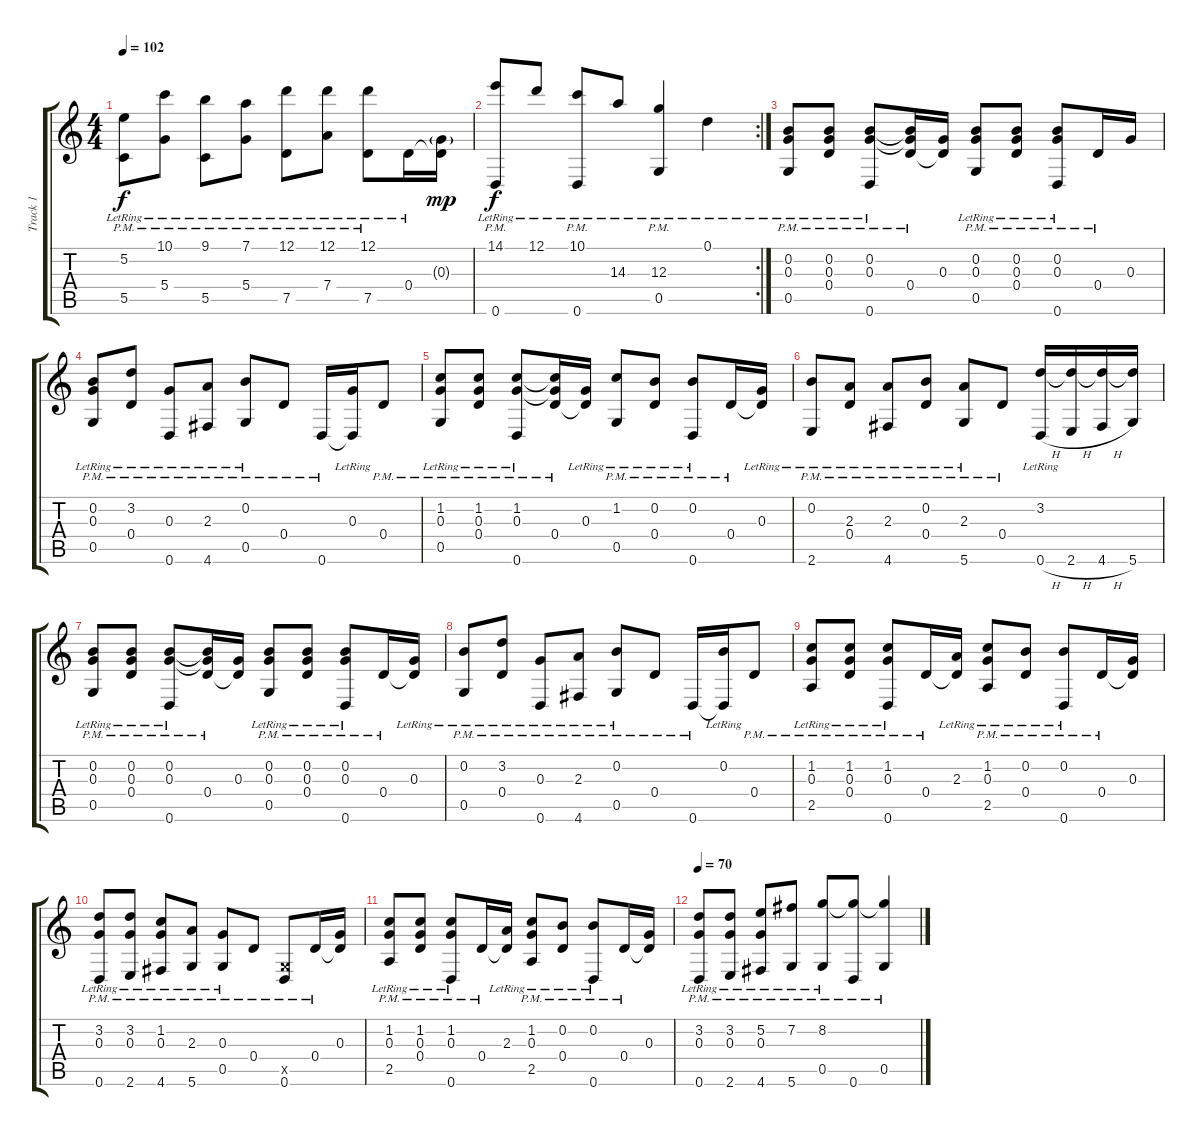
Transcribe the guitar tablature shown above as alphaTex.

\track ("Track 1" "Track 1") {instrument acousticguitarsteel}
\staff {score tabs}
\tuning (D4 B3 G3 D3 G2 D2) {hide}
\ts (4 4)
\tempo 102
\clef g2
\ks c
(5.2{lr} 5.5{pm}).8{dy f} (10.1{lr} 5.4{pm}).8 (9.1{lr} 5.5{pm}).8 (7.1{lr} 5.4{pm}).8 (12.1{lr} 7.5{pm}).8 (12.1{lr} 7.4{pm}).8 (12.1{lr} 7.5{pm}).8 0.4{lr}.16 (0.3{g} 0.4{t}).16{dy mp} |
\rc 2
(14.1{lr} 0.6{pm}).8{dy f} 12.1{lr}.8 (10.1{lr} 0.6{pm}).8 14.3{lr}.8 (12.3{lr} 0.5{pm}).4 0.1{lr}.4 |
(0.2{lr} 0.3{lr} 0.5{pm}).8 (0.2{lr} 0.3{lr} 0.4{pm}).8 (0.2{lr} 0.3{lr} 0.6{pm}).8 (0.2{t} 0.3{t} 0.4{pm}).16 (0.3 0.4{t}).16 (0.2{lr} 0.3{lr} 0.5{pm}).8 (0.2{lr} 0.3{lr} 0.4{pm}).8 (0.2{lr} 0.3{lr} 0.6{pm}).8 0.4{pm}.16 0.3.16 |
(0.2{lr} 0.3{lr} 0.5{pm}).8 (3.2{lr} 0.4{pm}).8 (0.3{lr} 0.6{pm}).8 (2.3{lr} 4.6{pm}).8 (0.2{lr} 0.5{pm}).8 0.4{pm}.8 0.6{pm}.16 (0.3{lr} 0.6{t}).16 0.4{pm}.8 |
(1.2{lr} 0.3{lr} 0.5{pm}).8 (1.2{lr} 0.3{lr} 0.4{pm}).8 (1.2{lr} 0.3{lr} 0.6{pm}).8 (1.2{t} 0.3{t} 0.4{pm}).16 (0.3{lr} 0.4{t}).16 (1.2{lr} 0.5{pm}).8 (0.2{lr} 0.4{pm}).8 (0.2{lr} 0.6{pm}).8 0.4{pm}.16 (0.3{lr} 0.4{t}).16 |
(0.2{lr} 2.6{pm}).8 (2.3{lr} 0.4{pm}).8 (2.3{lr} 4.6{pm}).8 (0.2{lr} 0.4{pm}).8 (2.3{lr} 5.6{pm}).8 0.4{pm}.8 (3.2{lr} 0.6{h}).16 (3.2{t} 2.6{h}).16 (3.2{t} 4.6{h}).16 (3.2{t} 5.6).16 |
(0.2{lr} 0.3{lr} 0.5{pm}).8 (0.2{lr} 0.3{lr} 0.4{pm}).8 (0.2{lr} 0.3{lr} 0.6{pm}).8 (0.2{t} 0.3{t} 0.4{pm}).16 (0.3 0.4{t}).16 (0.2{lr} 0.3{lr} 0.5{pm}).8 (0.2{lr} 0.3{lr} 0.4{pm}).8 (0.2{lr} 0.3{lr} 0.6{pm}).8 0.4{pm}.16 (0.3{lr} 0.4{t}).16 |
(0.2{lr} 0.5{pm}).8 (3.2{lr} 0.4{pm}).8 (0.3{lr} 0.6{pm}).8 (2.3{lr} 4.6{pm}).8 (0.2{lr} 0.5{pm}).8 0.4{pm}.8 0.6{pm}.16 (0.2{lr} 0.6{t}).16 0.4{pm}.8 |
(1.2{lr} 0.3{lr} 2.5{pm}).8 (1.2{lr} 0.3{lr} 0.4{pm}).8 (1.2{lr} 0.3{lr} 0.6{pm}).8 0.4{pm}.16 (2.3{lr} 0.4{t}).16 (1.2{lr} 0.3{lr} 2.5{pm}).8 (0.2{lr} 0.4{pm}).8 (0.2{lr} 0.6{pm}).8 0.4{pm}.16 (0.3 0.4{t}).16 |
(3.2{lr} 0.3{lr} 0.6{pm}).8 (3.2{lr} 0.3{lr} 2.6{pm}).8 (1.2{lr} 0.3{lr} 4.6{pm}).8 (2.3{lr} 5.6{pm}).8 (0.3{lr} 0.5{pm}).8 0.4{pm}.8 (0.5{x} 0.6{pm}).8 0.4{pm}.16 (0.3 0.4{t}).16 |
(1.2{lr} 0.3{lr} 2.5{pm}).8 (1.2{lr} 0.3{lr} 0.4{pm}).8 (1.2{lr} 0.3{lr} 0.6{pm}).8 0.4{pm}.16 (2.3{lr} 0.4{t}).16 (1.2{lr} 0.3{lr} 2.5{pm}).8 (0.2{lr} 0.4{pm}).8 (0.2{lr} 0.6{pm}).8 0.4{pm}.16 (0.3 0.4{t}).16 |
\tempo 70
(3.2{lr} 0.3 0.6{pm}).8 (3.2{lr} 0.3 2.6{pm}).8 (5.2{lr} 0.3 4.6{pm}).8 (7.2{lr} 5.6{pm}).8 (8.2{lr} 0.5{pm}).8 (8.2{t} 0.6{pm}).8 (8.2{t} 0.5{pm}).4
